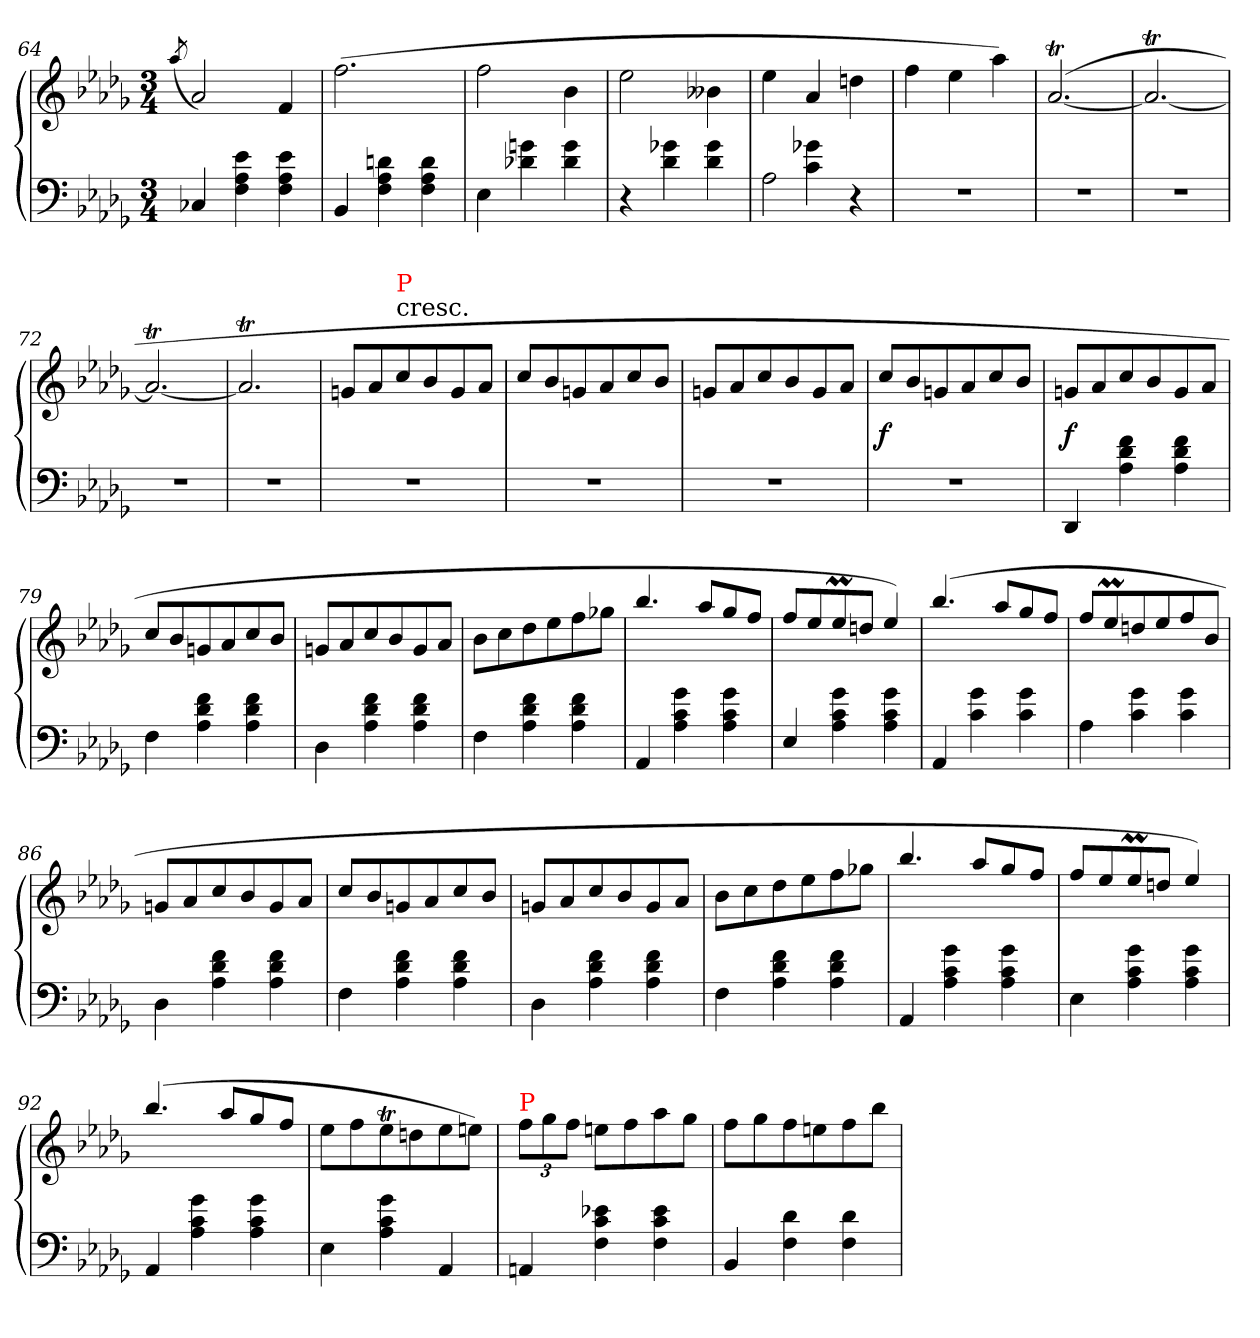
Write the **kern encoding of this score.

**kern	**kern	**dynam
*part1	*part1	*part1
*staff2	*staff1	*staff1/2
*clefF4	*clefG2	*
*k[b-e-a-d-g-]	*k[b-e-a-d-g-]	*
*D-:	*D-:	*
*M3/4	*M3/4	*
=64	=64	=64
.	(<8qaa-/	.
4C-X/	2a-)	.
4e- 4A- 4F	.	.
4e- 4A- 4F	4f	.
=65	=65	=65
4BB-	(>2.ff	.
4dn 4A- 4F	.	.
4d 4A- 4F	.	.
=66	=66	=66
4E-	2ff	.
4gn 4d-X	.	.
4g 4d-	4b-	.
=67	=67	=67
4r	2ee-	.
4g-X 4d-	.	.
4g- 4d-	4b--X	.
=68	=68	=68
*^	*	*
4ryy	2A-)	4ee-	.
(>4g-X\ 4c\	.	4a-/	.
4ryy	4r	4ddn	.
*v	*v	*	*
=69	=69	=69
2.r	4ff	.
.	4ee-	.
.	4aa-)	.
=70	=70	=70
2.r	(>[2.a-T	.
=71	=71	=71
2.r	2.a-T_	.
=72	=72	=72
2.r	2.a-T_	.
=73	=73	=73
2.r	2.a-T]	.
=74	=74	=74
2.r	8gnL	.
.	8a-	.
!	!LO:TX:t=cresc.	!
!	!LO:TX:a:color=red:t=P	!
.	8cc	.
.	8b-	.
.	8g	.
.	8a-J	.
=75	=75	=75
2.r	8ccL	.
.	8b-	.
.	8gn	.
.	8a-	.
.	8cc	.
.	8b-J	.
=76	=76	=76
2.r	8gnL	.
.	8a-	.
.	8cc	.
.	8b-	.
.	8g	.
.	8a-J	.
=77	=77	=77
2.r	8ccL	f
.	8b-	.
.	8gn	.
.	8a-	.
.	8cc	.
.	8b-J	.
=78	=78	=78
4DD-	8gnL	f
.	8a-	.
4f 4d- 4A-	8cc	.
.	8b-	.
4f 4d- 4A-	8g	.
.	8a-J	.
=79	=79	=79
4F	8ccL	.
.	8b-	.
4f 4d- 4A-	8gn	.
.	8a-	.
4f 4d- 4A-	8cc	.
.	8b-J	.
=80	=80	=80
4D-	8gnL	.
.	8a-	.
4f 4d- 4A-	8cc	.
.	8b-	.
4f 4d- 4A-	8g	.
.	8a-J	.
=81	=81	=81
4F	8b-L	.
.	8cc	.
4f 4d- 4A-	8dd-	.
.	8ee-	.
4f 4d- 4A-	8ff	.
.	8gg-XJ	.
=82	=82	=82
4AA-	4.bb-/	.
4g-\ 4c\ 4A-\	.	.
.	8aa-/L	.
4g-\ 4c\ 4A-\	8gg-/	.
.	8ff/J	.
=83	=83	=83
4E-/	8ff/L	.
.	8ee-/	.
4g-\ 4c\ 4A-\	8ee-M/	.
.	8ddn/J	.
4g-\ 4c\ 4A-\	4ee-/)	.
=84	=84	=84
4AA-	(>4.bb-/	.
4g-\ 4c\	.	.
.	8aa-/L	.
4g-\ 4c\	8gg-/	.
.	8ff/J	.
=85	=85	=85
4A-	8ff/L	.
.	8ee-M/	.
4g-\ 4c\	8ddn/	.
.	8ee-/	.
4g-\ 4c\	8ff/	.
.	8b-/J	.
=86	=86	=86
4D-	8gnL	.
.	8a-	.
4f 4d- 4A-	8cc	.
.	8b-	.
4f 4d- 4A-	8g	.
.	8a-J	.
=87	=87	=87
4F	8ccL	.
.	8b-	.
4f 4d- 4A-	8gn	.
.	8a-	.
4f 4d- 4A-	8cc	.
.	8b-J	.
=88	=88	=88
4D-	8gnL	.
.	8a-	.
4f 4d- 4A-	8cc	.
.	8b-	.
4f 4d- 4A-	8g	.
.	8a-J	.
=89	=89	=89
4F	8b-L	.
.	8cc	.
4f 4d- 4A-	8dd-	.
.	8ee-	.
4f 4d- 4A-	8ff	.
.	8gg-XJ	.
=90	=90	=90
4AA-	4.bb-/	.
4g-\ 4c\ 4A-\	.	.
.	8aa-/L	.
4g-\ 4c\ 4A-\	8gg-/	.
.	8ff/J	.
=91	=91	=91
4E-	8ff/L	.
.	8ee-/	.
4g-\ 4c\ 4A-\	8ee-M/	.
.	8ddn/J	.
4g-\ 4c\ 4A-\	4ee-/)	.
=92	=92	=92
4AA-	(>4.bb-/	.
4g-\ 4c\ 4A-\	.	.
.	8aa-/L	.
4g-\ 4c\ 4A-\	8gg-/	.
.	8ff/J	.
=93	=93	=93
4E-	8ee-L	.
.	8ff	.
4g- 4c 4A-	8ee-T	.
.	8ddn	.
4AA-	8ee-	.
.	8eenJ)	.
=94	=94	=94
*	*Xbrackettup	*
!	!LO:TX:a:color=red:t=P	!
4AAn	12ffL	.
.	12gg-	.
.	12ffJ	.
4e-X 4c 4F	8eenL	.
.	8ff	.
4e- 4c 4F	8aa-	.
.	8gg-J	.
=95	=95	=95
4BB-	8ffL	.
.	8gg-	.
4d- 4F	8ff	.
.	8een	.
4d- 4F	8ff	.
.	8bb-J	.
=	=	=
*-	*-	*-
